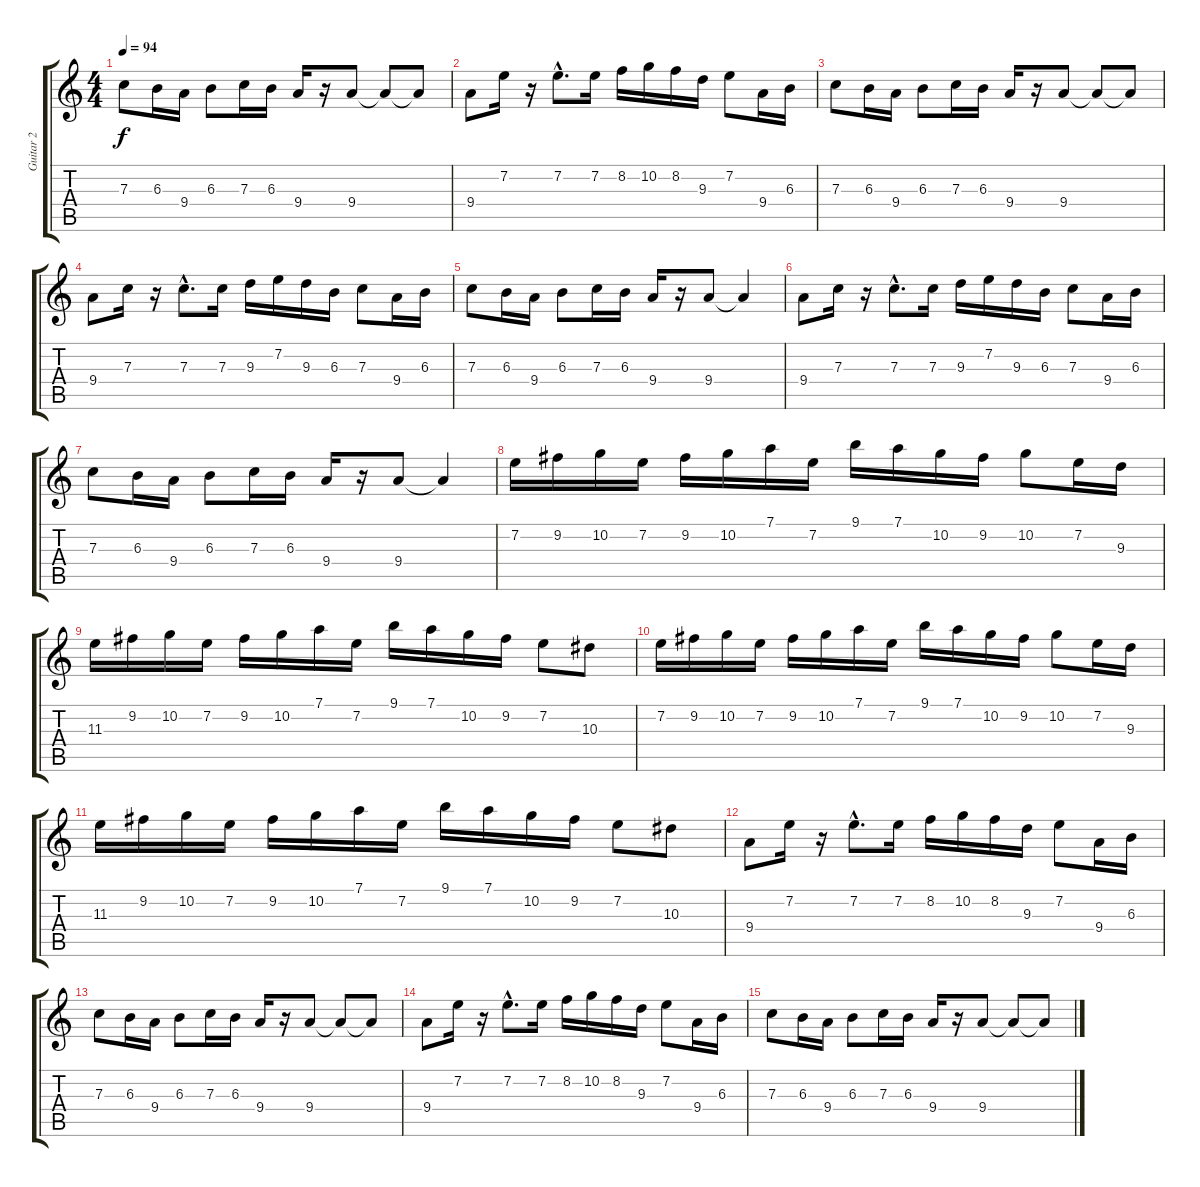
\track ("Guitar 2" "Guitar 2") {instrument distortionguitar}
\staff {score tabs}
\tuning (D4 A3 F3 C3 G2 D2) {hide}
\ts (4 4)
\tempo 94
\clef g2
\ks c
7.3.8{dy f} 6.3.16 9.4.16 6.3.8 7.3.16 6.3.16 9.4.16 r.16 9.4.8 9.4{t}.8 9.4{t}.8 |
9.4.8 7.2.16 r.16 7.2{hac}.8{d} 7.2.16 8.2.16 10.2.16 8.2.16 9.3.16 7.2.8 9.4.16 6.3.16 |
7.3.8 6.3.16 9.4.16 6.3.8 7.3.16 6.3.16 9.4.16 r.16 9.4.8 9.4{t}.8 9.4{t}.8 |
9.4.8 7.3.16 r.16 7.3{hac}.8{d} 7.3.16 9.3.16 7.2.16 9.3.16 6.3.16 7.3.8 9.4.16 6.3.16 |
7.3.8 6.3.16 9.4.16 6.3.8 7.3.16 6.3.16 9.4.16 r.16 9.4.8 9.4{t}.4 |
9.4.8 7.3.16 r.16 7.3{hac}.8{d} 7.3.16 9.3.16 7.2.16 9.3.16 6.3.16 7.3.8 9.4.16 6.3.16 |
7.3.8 6.3.16 9.4.16 6.3.8 7.3.16 6.3.16 9.4.16 r.16 9.4.8 9.4{t}.4 |
7.2.16 9.2.16 10.2.16 7.2.16 9.2.16 10.2.16 7.1.16 7.2.16 9.1.16 7.1.16 10.2.16 9.2.16 10.2.8 7.2.16 9.3.16 |
11.3.16 9.2.16 10.2.16 7.2.16 9.2.16 10.2.16 7.1.16 7.2.16 9.1.16 7.1.16 10.2.16 9.2.16 7.2.8 10.3.8 |
7.2.16 9.2.16 10.2.16 7.2.16 9.2.16 10.2.16 7.1.16 7.2.16 9.1.16 7.1.16 10.2.16 9.2.16 10.2.8 7.2.16 9.3.16 |
11.3.16 9.2.16 10.2.16 7.2.16 9.2.16 10.2.16 7.1.16 7.2.16 9.1.16 7.1.16 10.2.16 9.2.16 7.2.8 10.3.8 |
9.4.8 7.2.16 r.16 7.2{hac}.8{d} 7.2.16 8.2.16 10.2.16 8.2.16 9.3.16 7.2.8 9.4.16 6.3.16 |
7.3.8 6.3.16 9.4.16 6.3.8 7.3.16 6.3.16 9.4.16 r.16 9.4.8 9.4{t}.8 9.4{t}.8 |
9.4.8 7.2.16 r.16 7.2{hac}.8{d} 7.2.16 8.2.16 10.2.16 8.2.16 9.3.16 7.2.8 9.4.16 6.3.16 |
7.3.8 6.3.16 9.4.16 6.3.8 7.3.16 6.3.16 9.4.16 r.16 9.4.8 9.4{t}.8 9.4{t}.8
